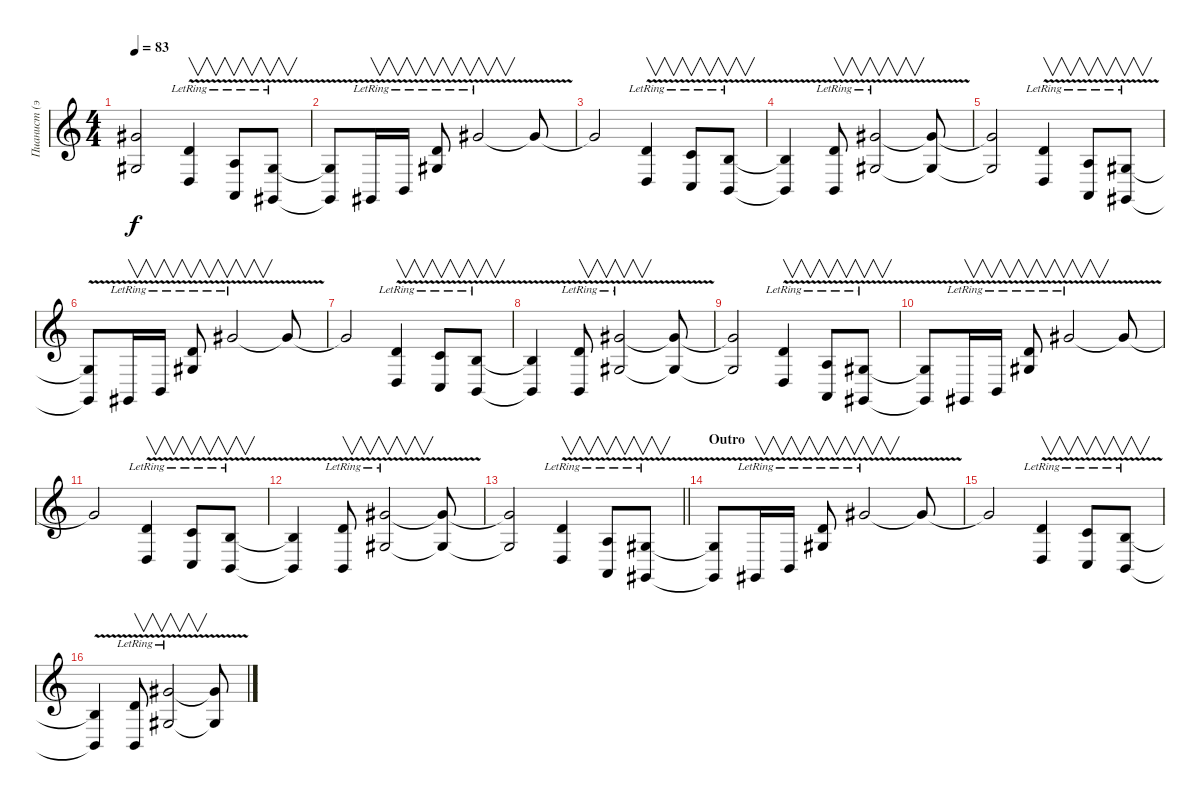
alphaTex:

\track ("Пианист (эффект)" "Пианист (э") {instrument electricpiano1}
\staff {score}
\tuning (E4 B3 G3 D3 A2 E2) {hide}
\ts (4 4)
\tempo 83
\clef g2
\ks c
(4.1{t} 1.3{t}).2{dy f} (3.2{v lr} 0.4{v lr}).4{v} (2.3{v lr} 0.5{v lr}).8{v} (1.3{v lr} 4.6{v lr}).8{v} |
(1.3{t} 4.6{t}).8 4.6{v lr}.16{v} 2.5{v lr}.16{v} (3.2{v lr} 1.3{v lr}).8{v} 4.1{v lr}.2{v} 4.1{t}.8 |
4.1{t}.2 (3.2{v lr} 0.4{v lr}).4{v} (1.2{v lr} 3.5{v lr}).8{v} (0.2{v lr} 2.5{v lr}).8{v} |
(0.2{t} 2.5{t}).4 (3.2{v lr} 2.5{v lr}).8{v} (4.1{v lr} 1.3{v lr}).2{v} (4.1{t} 1.3{t}).8 |
(4.1{t} 1.3{t}).2 (3.2{v lr} 0.4{v lr}).4{v} (2.3{v lr} 0.5{v lr}).8{v} (1.3{v lr} 4.6{v lr}).8{v} |
(1.3{t} 4.6{t}).8 4.6{v lr}.16{v} 2.5{v lr}.16{v} (3.2{v lr} 1.3{v lr}).8{v} 4.1{v lr}.2{v} 4.1{t}.8 |
4.1{t}.2 (3.2{v lr} 0.4{v lr}).4{v} (1.2{v lr} 3.5{v lr}).8{v} (0.2{v lr} 2.5{v lr}).8{v} |
(0.2{t} 2.5{t}).4 (3.2{v lr} 2.5{v lr}).8{v} (4.1{v lr} 1.3{v lr}).2{v} (4.1{t} 1.3{t}).8 |
(4.1{t} 1.3{t}).2 (3.2{v lr} 0.4{v lr}).4{v} (2.3{v lr} 0.5{v lr}).8{v} (1.3{v lr} 4.6{v lr}).8{v} |
(1.3{t} 4.6{t}).8 4.6{v lr}.16{v} 2.5{v lr}.16{v} (3.2{v lr} 1.3{v lr}).8{v} 4.1{v lr}.2{v} 4.1{t}.8 |
4.1{t}.2 (3.2{v lr} 0.4{v lr}).4{v} (1.2{v lr} 3.5{v lr}).8{v} (0.2{v lr} 2.5{v lr}).8{v} |
(0.2{t} 2.5{t}).4 (3.2{v lr} 2.5{v lr}).8{v} (4.1{v lr} 1.3{v lr}).2{v} (4.1{t} 1.3{t}).8 |
\barLineRight lightlight
(4.1{t} 1.3{t}).2 (3.2{v lr} 0.4{v lr}).4{v} (2.3{v lr} 0.5{v lr}).8{v} (1.3{v lr} 4.6{v lr}).8{v} |
\section ("" "Outro")
(1.3{t} 4.6{t}).8 4.6{v lr}.16{v} 2.5{v lr}.16{v} (3.2{v lr} 1.3{v lr}).8{v} 4.1{v lr}.2{v} 4.1{t}.8 |
4.1{t}.2 (3.2{v lr} 0.4{v lr}).4{v} (1.2{v lr} 3.5{v lr}).8{v} (0.2{v lr} 2.5{v lr}).8{v} |
(0.2{t} 2.5{t}).4 (3.2{v lr} 2.5{v lr}).8{v} (4.1{v lr} 1.3{v lr}).2{v} (4.1{t} 1.3{t}).8
